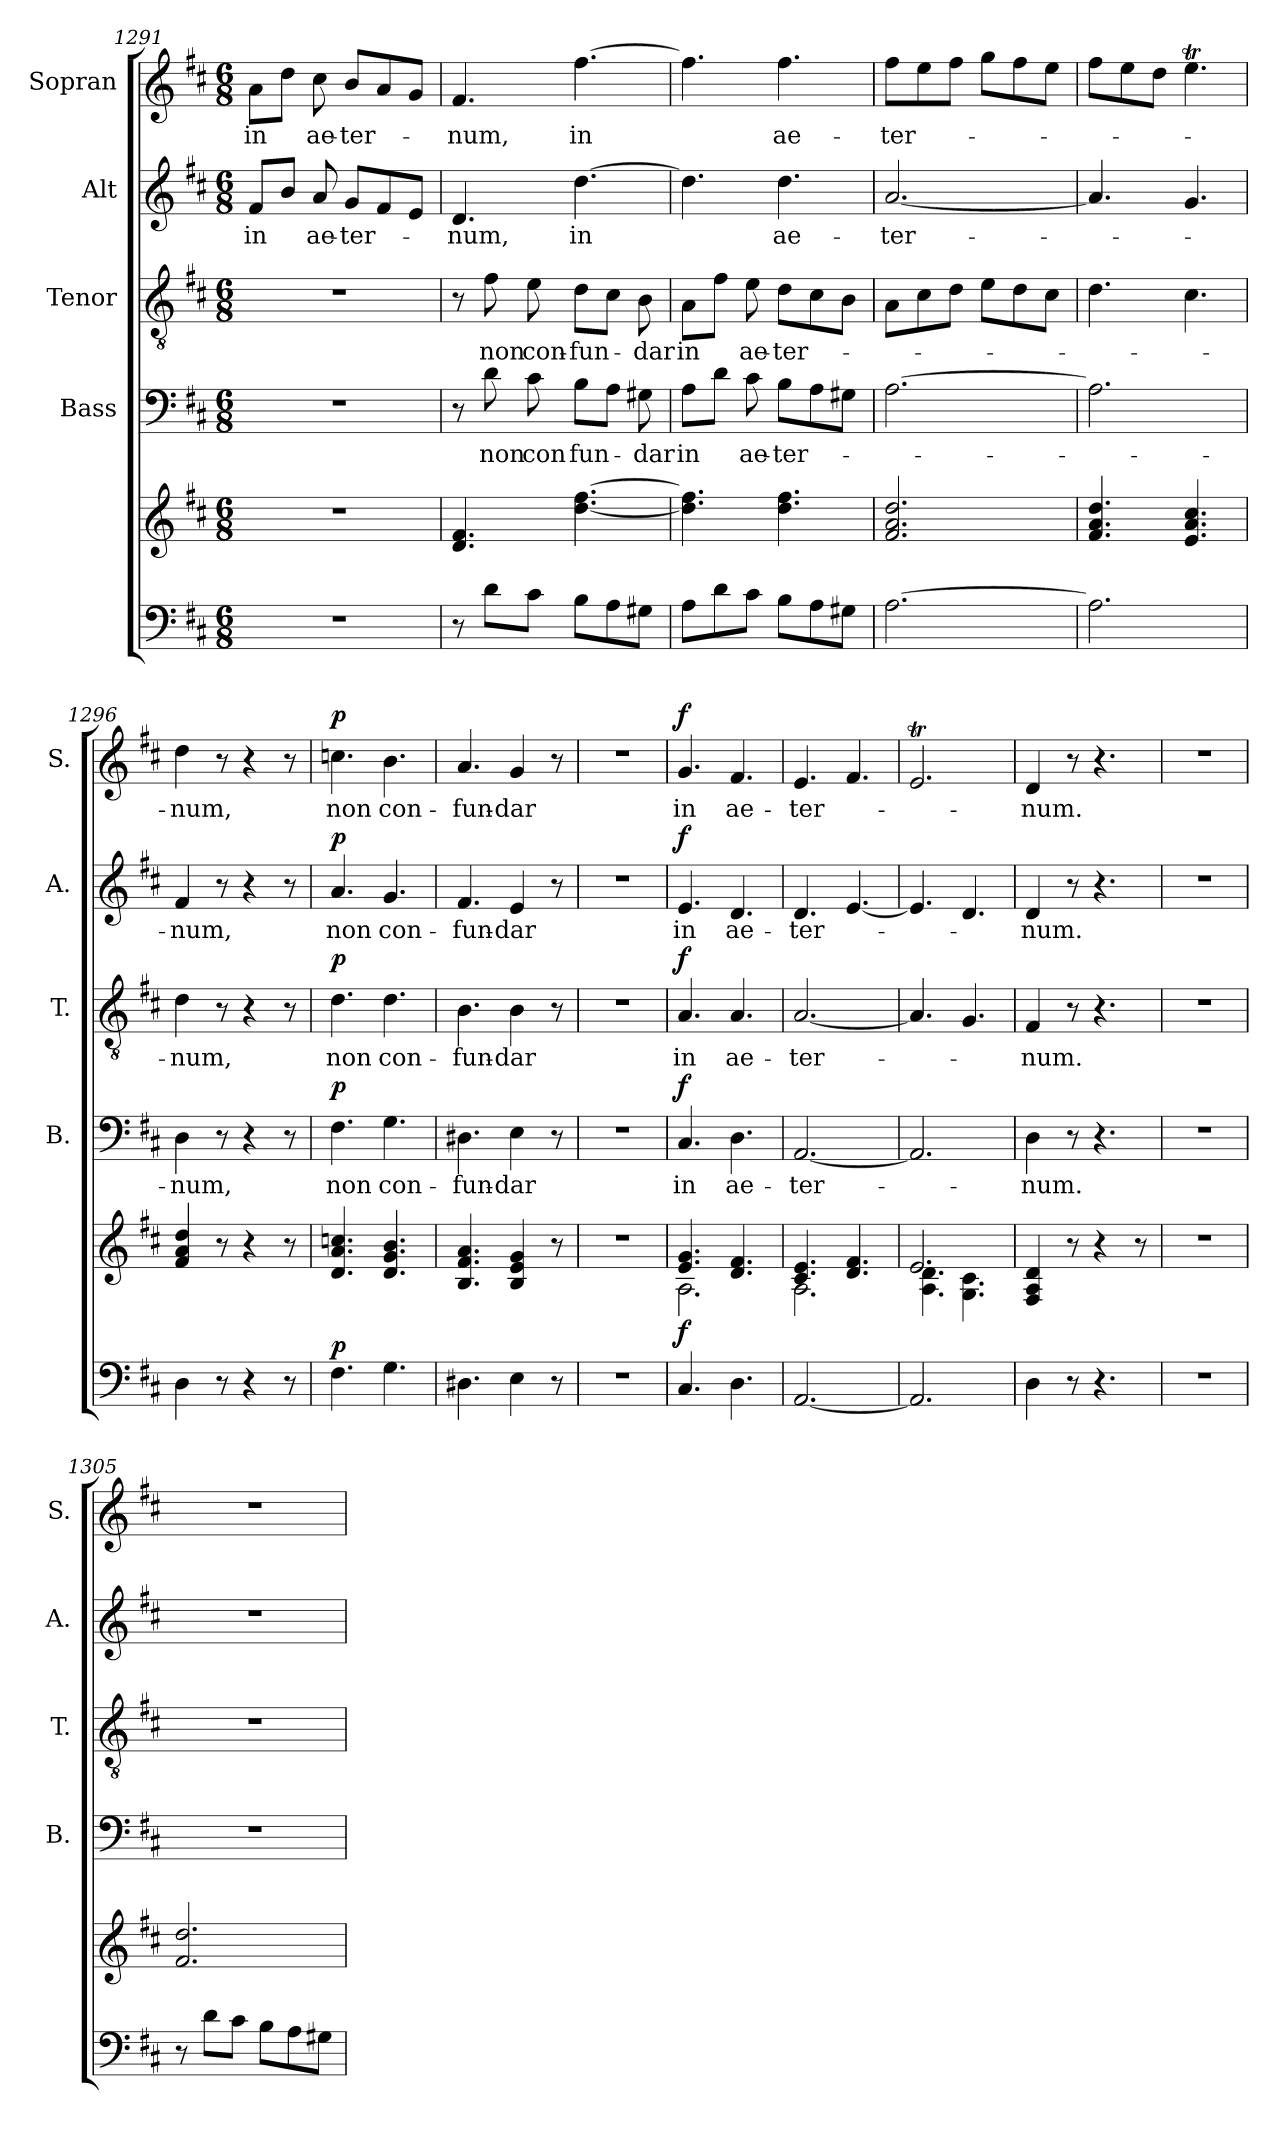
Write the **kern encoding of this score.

**kern	**kern	**dynam	**kern	**text	**dynam	**kern	**text	**dynam	**kern	**text	**dynam	**kern	**text	**dynam
*part5	*part5	*part5	*part4	*part4	*part4	*part3	*part3	*part3	*part2	*part2	*part2	*part1	*part1	*part1
*staff6	*staff5	*staff5/6	*staff4	*staff4	*staff4	*staff3	*staff3	*staff3	*staff2	*staff2	*staff2	*staff1	*staff1	*staff1
*	*	*	*I"Bass	*	*	*I"Tenor	*	*	*I"Alt	*	*	*I"Sopran	*	*
*	*	*	*I'B.	*	*	*I'T.	*	*	*I'A.	*	*	*I'S.	*	*
*clefF4	*clefG2	*	*clefF4	*	*	*clefGv2	*	*	*clefG2	*	*	*clefG2	*	*
*k[f#c#]	*k[f#c#]	*	*k[f#c#]	*	*	*k[f#c#]	*	*	*k[f#c#]	*	*	*k[f#c#]	*	*
*D:	*D:	*	*D:	*	*	*D:	*	*	*D:	*	*	*D:	*	*
*M6/8	*M6/8	*	*M6/8	*	*	*M6/8	*	*	*M6/8	*	*	*M6/8	*	*
=1291	=1291	=1291	=1291	=1291	=1291	=1291	=1291	=1291	=1291	=1291	=1291	=1291	=1291	=1291
!	!	!	!	!	!	!	!	!	!	!LO:LY:b	!	!	!LO:LY:b	!
2.r	2.r	.	2.r	.	.	2.r	.	.	8f#/L	in	.	8a\L	in	.
.	.	.	.	.	.	.	.	.	8b/J	.	.	8dd\J	.	.
!	!	!	!	!	!	!	!	!	!	!LO:LY:b	!	!	!LO:LY:b	!
.	.	.	.	.	.	.	.	.	8a/	ae-	.	8cc#\	ae-	.
!	!	!	!	!	!	!	!	!	!	!LO:LY:b	!	!	!LO:LY:b	!
.	.	.	.	.	.	.	.	.	8g/L	-ter-	.	8b/L	-ter-	.
.	.	.	.	.	.	.	.	.	8f#/	.	.	8a/	.	.
.	.	.	.	.	.	.	.	.	8e/J	.	.	8g/J	.	.
=1292	=1292	=1292	=1292	=1292	=1292	=1292	=1292	=1292	=1292	=1292	=1292	=1292	=1292	=1292
!	!	!	!	!	!	!	!	!	!	!LO:LY:b	!	!	!LO:LY:b	!
8r	4.d/ 4.f#/	.	8r	.	.	8r	.	.	4.d/	-num,	.	4.f#/	-num,	.
!	!	!	!	!LO:LY:b	!	!	!LO:LY:b	!	!	!	!	!	!	!
8d\L	.	.	8d\	non	.	8f#\	non	.	.	.	.	.	.	.
!	!	!	!	!LO:LY:b	!	!	!LO:LY:b	!	!	!	!	!	!	!
8c#\J	.	.	8c#\	con	.	8e\	con-	.	.	.	.	.	.	.
!	!	!	!	!LO:LY:b	!	!	!LO:LY:b	!	!	!LO:LY:b	!	!	!LO:LY:b	!
8B\L	[4.dd\ [4.ff#\	.	8B\L	fun-	.	8d\L	-fun-	.	[4.dd\	in	.	[4.ff#\	in	.
8A\	.	.	8A\J	.	.	8c#\J	.	.	.	.	.	.	.	.
!	!	!	!	!LO:LY:b	!	!	!LO:LY:b	!	!	!	!	!	!	!
8G#X\J	.	.	8G#X\	-dar	.	8B\	-dar	.	.	.	.	.	.	.
=1293	=1293	=1293	=1293	=1293	=1293	=1293	=1293	=1293	=1293	=1293	=1293	=1293	=1293	=1293
!	!	!	!	!LO:LY:b	!	!	!LO:LY:b	!	!	!	!	!	!	!
8A\L	4.dd\] 4.ff#\]	.	8A\L	in	.	8A\L	in	.	4.dd\]	.	.	4.ff#\]	.	.
8d\	.	.	8d\J	.	.	8f#\J	.	.	.	.	.	.	.	.
!	!	!	!	!LO:LY:b	!	!	!LO:LY:b	!	!	!	!	!	!	!
8c#\J	.	.	8c#\	ae-	.	8e\	ae-	.	.	.	.	.	.	.
!	!	!	!	!LO:LY:b	!	!	!LO:LY:b	!	!	!LO:LY:b	!	!	!LO:LY:b	!
8B\L	4.dd\ 4.ff#\	.	8B\L	-ter-	.	8d\L	-ter-	.	4.dd\	ae-	.	4.ff#\	ae-	.
8A\	.	.	8A\	.	.	8c#\	.	.	.	.	.	.	.	.
8G#X\J	.	.	8G#X\J	.	.	8B\J	.	.	.	.	.	.	.	.
!!LO:LB:g=z
=1294	=1294	=1294	=1294	=1294	=1294	=1294	=1294	=1294	=1294	=1294	=1294	=1294	=1294	=1294
!	!	!	!	!	!	!	!	!	!	!LO:LY:b	!	!	!LO:LY:b	!
[2.A\	2.f#/ 2.a/ 2.dd/	.	[2.A\	.	.	8A\L	.	.	[2.a/	-ter-	.	8ff#\L	-ter-	.
.	.	.	.	.	.	8c#\	.	.	.	.	.	8ee\	.	.
.	.	.	.	.	.	8d\J	.	.	.	.	.	8ff#\J	.	.
.	.	.	.	.	.	8e\L	.	.	.	.	.	8gg\L	.	.
.	.	.	.	.	.	8d\	.	.	.	.	.	8ff#\	.	.
.	.	.	.	.	.	8c#\J	.	.	.	.	.	8ee\J	.	.
=1295	=1295	=1295	=1295	=1295	=1295	=1295	=1295	=1295	=1295	=1295	=1295	=1295	=1295	=1295
2.A\]	4.f#/ 4.a/ 4.dd/	.	2.A\]	.	.	4.d\	.	.	4.a/]	.	.	8ff#\L	.	.
.	.	.	.	.	.	.	.	.	.	.	.	8ee\	.	.
.	.	.	.	.	.	.	.	.	.	.	.	8dd\J	.	.
.	4.e/ 4.a/ 4.cc#/	.	.	.	.	4.c#\	.	.	4.g/	.	.	4.eeT\	.	.
=1296	=1296	=1296	=1296	=1296	=1296	=1296	=1296	=1296	=1296	=1296	=1296	=1296	=1296	=1296
!	!	!	!	!LO:LY:b	!	!	!LO:LY:b	!	!	!LO:LY:b	!	!	!LO:LY:b	!
4D\	4f#/ 4a/ 4dd/	.	4D\	-num,	.	4d\	-num,	.	4f#/	-num,	.	4dd\	-num,	.
8r	8r	.	8r	.	.	8r	.	.	8r	.	.	8r	.	.
4r	4r	.	4r	.	.	4r	.	.	4r	.	.	4r	.	.
8r	8r	.	8r	.	.	8r	.	.	8r	.	.	8r	.	.
=1297	=1297	=1297	=1297	=1297	=1297	=1297	=1297	=1297	=1297	=1297	=1297	=1297	=1297	=1297
!	!	!LO:DY:a=2	!	!LO:LY:b	!LO:DY:a	!	!LO:LY:b	!LO:DY:a	!	!LO:LY:b	!LO:DY:a	!	!LO:LY:b	!LO:DY:a
4.F#\	4.d/ 4.a/ 4.ccn/	p	4.F#\	non	p	4.d\	non	p	4.a/	non	p	4.ccn\	non	p
!	!	!	!	!LO:LY:b	!	!	!LO:LY:b	!	!	!LO:LY:b	!	!	!LO:LY:b	!
4.G\	4.d/ 4.g/ 4.b/	.	4.G\	con-	.	4.d\	con-	.	4.g/	con-	.	4.b\	con-	.
=1298	=1298	=1298	=1298	=1298	=1298	=1298	=1298	=1298	=1298	=1298	=1298	=1298	=1298	=1298
!	!	!	!	!LO:LY:b	!	!	!LO:LY:b	!	!	!LO:LY:b	!	!	!LO:LY:b	!
4.D#X\	4.B/ 4.f#/ 4.a/	.	4.D#X\	-fun-	.	4.B\	-fun-	.	4.f#/	-fun-	.	4.a/	-fun-	.
!	!	!	!	!LO:LY:b	!	!	!LO:LY:b	!	!	!LO:LY:b	!	!	!LO:LY:b	!
4E\	4B/ 4e/ 4g/	.	4E\	-dar	.	4B\	-dar	.	4e/	-dar	.	4g/	-dar	.
8r	8r	.	8r	.	.	8r	.	.	8r	.	.	8r	.	.
=1299	=1299	=1299	=1299	=1299	=1299	=1299	=1299	=1299	=1299	=1299	=1299	=1299	=1299	=1299
2.r	2.r	.	2.r	.	.	2.r	.	.	2.r	.	.	2.r	.	.
=1300	=1300	=1300	=1300	=1300	=1300	=1300	=1300	=1300	=1300	=1300	=1300	=1300	=1300	=1300
*	*^	*	*	*	*	*	*	*	*	*	*	*	*	*
!	!	!	!LO:DY:a=2	!	!LO:LY:b	!LO:DY:a	!	!LO:LY:b	!LO:DY:a	!	!LO:LY:b	!LO:DY:a	!	!LO:LY:b	!LO:DY:a
4.C#/	4.e/ 4.g/	2.A\	f	4.C#/	in	f	4.A/	in	f	4.e/	in	f	4.g/	in	f
!	!	!	!	!	!LO:LY:b	!	!	!LO:LY:b	!	!	!LO:LY:b	!	!	!LO:LY:b	!
4.D\	4.d/ 4.f#/	.	.	4.D\	ae-	.	4.A/	ae-	.	4.d/	ae-	.	4.f#/	ae-	.
=1301	=1301	=1301	=1301	=1301	=1301	=1301	=1301	=1301	=1301	=1301	=1301	=1301	=1301	=1301	=1301
!	!	!	!	!	!LO:LY:b	!	!	!LO:LY:b	!	!	!LO:LY:b	!	!	!LO:LY:b	!
[2.AA/	4.c#/ 4.e/	2.A\	.	[2.AA/	-ter-	.	[2.A/	-ter-	.	4.d/	-ter-	.	4.e/	-ter-	.
.	4.d/ 4.f#/	.	.	.	.	.	.	.	.	[4.e/	.	.	4.f#/	.	.
=1302	=1302	=1302	=1302	=1302	=1302	=1302	=1302	=1302	=1302	=1302	=1302	=1302	=1302	=1302	=1302
2.AA/]	2.e/	4.A\ 4.d\	.	2.AA/]	.	.	4.A/]	.	.	4.e/]	.	.	2.eT/	.	.
.	.	4.G\ 4.c#\	.	.	.	.	4.G/	.	.	4.d/	.	.	.	.	.
=1303	=1303	=1303	=1303	=1303	=1303	=1303	=1303	=1303	=1303	=1303	=1303	=1303	=1303	=1303	=1303
!	!	!	!	!	!LO:LY:b	!	!	!LO:LY:b	!	!	!LO:LY:b	!	!	!LO:LY:b	!
*	*v	*v	*	*	*	*	*	*	*	*	*	*	*	*	*
4D\	4F#/ 4A/ 4d/	.	4D\	-num.-	.	4F#/	-num.	.	4d/	-num.	.	4d/	-num.	.
8r	8r	.	8r	.	.	8r	.	.	8r	.	.	8r	.	.
4.r	4r	.	4.r	.	.	4.r	.	.	4.r	.	.	4.r	.	.
.	8r	.	.	.	.	.	.	.	.	.	.	.	.	.
!!LO:LB:g=z
=1304	=1304	=1304	=1304	=1304	=1304	=1304	=1304	=1304	=1304	=1304	=1304	=1304	=1304	=1304
2.r	2.r	.	2.r	.	.	2.r	.	.	2.r	.	.	2.r	.	.
=1305	=1305	=1305	=1305	=1305	=1305	=1305	=1305	=1305	=1305	=1305	=1305	=1305	=1305	=1305
8r	2.f#/ 2.dd/	.	2.r	.	.	2.r	.	.	2.r	.	.	2.r	.	.
8d\L	.	.	.	.	.	.	.	.	.	.	.	.	.	.
8c#\J	.	.	.	.	.	.	.	.	.	.	.	.	.	.
8B\L	.	.	.	.	.	.	.	.	.	.	.	.	.	.
8A\	.	.	.	.	.	.	.	.	.	.	.	.	.	.
8G#X\J	.	.	.	.	.	.	.	.	.	.	.	.	.	.
=	=	=	=	=	=	=	=	=	=	=	=	=	=	=
*-	*-	*-	*-	*-	*-	*-	*-	*-	*-	*-	*-	*-	*-	*-
